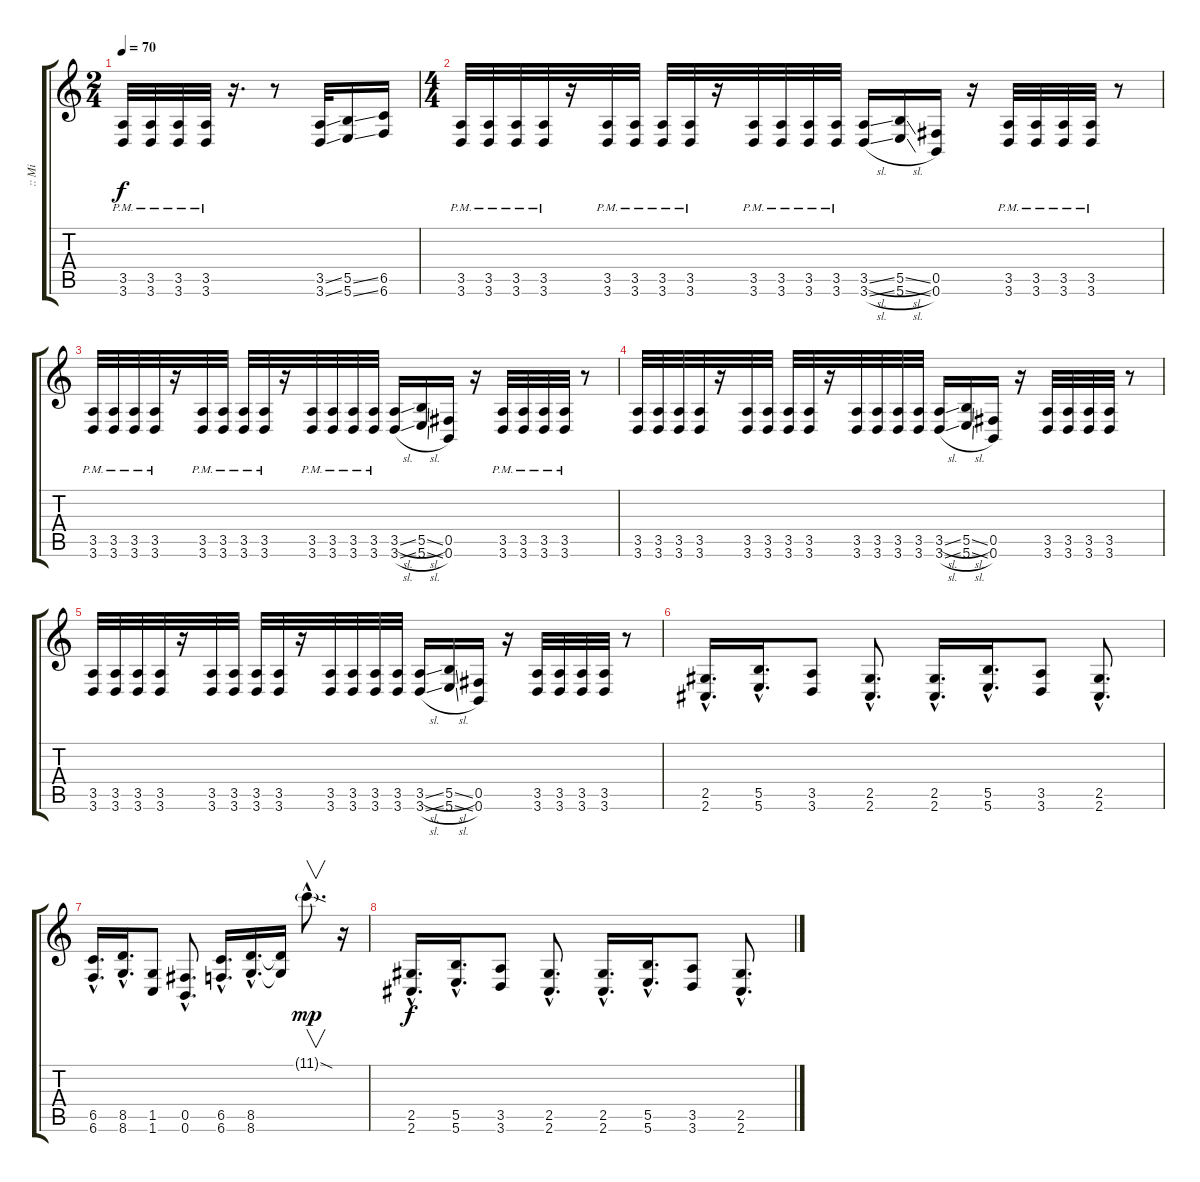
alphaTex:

\track ("     :: Mikael Thomson #7 ::" "     :: Mi") {instrument distortionguitar}
\staff {score tabs}
\tuning (Db4 Ab3 E3 B2 Gb2 B1) {hide}
\ts (2 4)
\tempo 70
\clef g2
\ks c
(3.5{pm} 3.6{pm}).32{dy f} (3.5{pm} 3.6{pm}).32 (3.5{pm} 3.6{pm}).32 (3.5{pm} 3.6{pm}).32 r.16{d} r.8 (3.5{ss} 3.6{ss}).32 (5.5{ss} 5.6{ss}).16 (6.5 6.6).16 |
\ts (4 4)
(3.5{pm} 3.6{pm}).32 (3.5{pm} 3.6{pm}).32 (3.5{pm} 3.6{pm}).32 (3.5{pm} 3.6{pm}).32 r.16 (3.5{pm} 3.6{pm}).32 (3.5{pm} 3.6{pm}).32 (3.5{pm} 3.6{pm}).32 (3.5{pm} 3.6{pm}).32 r.16 (3.5{pm} 3.6{pm}).32 (3.5{pm} 3.6{pm}).32 (3.5{pm} 3.6{pm}).32 (3.5{pm} 3.6{pm}).32 (3.5{sl} 3.6{sl}).16 (5.5{sl} 5.6{sl}).16 (0.5 0.6).16 r.16 (3.5{pm} 3.6{pm}).32 (3.5{pm} 3.6{pm}).32 (3.5{pm} 3.6{pm}).32 (3.5{pm} 3.6{pm}).32 r.8 |
(3.5{pm} 3.6{pm}).32 (3.5{pm} 3.6{pm}).32 (3.5{pm} 3.6{pm}).32 (3.5{pm} 3.6{pm}).32 r.16 (3.5{pm} 3.6{pm}).32 (3.5{pm} 3.6{pm}).32 (3.5{pm} 3.6{pm}).32 (3.5{pm} 3.6{pm}).32 r.16 (3.5{pm} 3.6{pm}).32 (3.5{pm} 3.6{pm}).32 (3.5{pm} 3.6{pm}).32 (3.5{pm} 3.6{pm}).32 (3.5{sl} 3.6{sl}).16 (5.5{sl} 5.6{sl}).16 (0.5 0.6).16 r.16 (3.5{pm} 3.6{pm}).32 (3.5{pm} 3.6{pm}).32 (3.5{pm} 3.6{pm}).32 (3.5{pm} 3.6{pm}).32 r.8 |
(3.5 3.6).32 (3.5 3.6).32 (3.5 3.6).32 (3.5 3.6).32 r.16 (3.5 3.6).32 (3.5 3.6).32 (3.5 3.6).32 (3.5 3.6).32 r.16 (3.5 3.6).32 (3.5 3.6).32 (3.5 3.6).32 (3.5 3.6).32 (3.5{sl} 3.6{sl}).16 (5.5{sl} 5.6{sl}).16 (0.5 0.6).16 r.16 (3.5 3.6).32 (3.5 3.6).32 (3.5 3.6).32 (3.5 3.6).32 r.8 |
(3.5 3.6).32 (3.5 3.6).32 (3.5 3.6).32 (3.5 3.6).32 r.16 (3.5 3.6).32 (3.5 3.6).32 (3.5 3.6).32 (3.5 3.6).32 r.16 (3.5 3.6).32 (3.5 3.6).32 (3.5 3.6).32 (3.5 3.6).32 (3.5{sl} 3.6{sl}).16 (5.5{sl} 5.6{sl}).16 (0.5 0.6).16 r.16 (3.5 3.6).32 (3.5 3.6).32 (3.5 3.6).32 (3.5 3.6).32 r.8 |
(2.5{hac} 2.6{hac}).16{d} (5.5{hac} 5.6{hac}).16{d} (3.5 3.6).8 (2.5{hac} 2.6{hac}).8{d} (2.5{hac} 2.6{hac}).16{d} (5.5{hac} 5.6{hac}).16{d} (3.5 3.6).8 (2.5{hac} 2.6{hac}).8{d} |
(6.5{hac} 6.6{hac}).16{d} (8.5{hac} 8.6{hac}).16{d} (1.5 1.6).8 (0.5{hac} 0.6{hac}).8{d} (6.5{hac} 6.6{hac}).16{d} (8.5{hac} 8.6{hac}).16{d} (8.5{t} 8.6{t}).16 11.1{sod g hac}.8{v d dy mp} r.16 |
(2.5{hac} 2.6{hac}).16{d dy f} (5.5{hac} 5.6{hac}).16{d} (3.5 3.6).8 (2.5{hac} 2.6{hac}).8{d} (2.5{hac} 2.6{hac}).16{d} (5.5{hac} 5.6{hac}).16{d} (3.5 3.6).8 (2.5{hac} 2.6{hac}).8{d}
